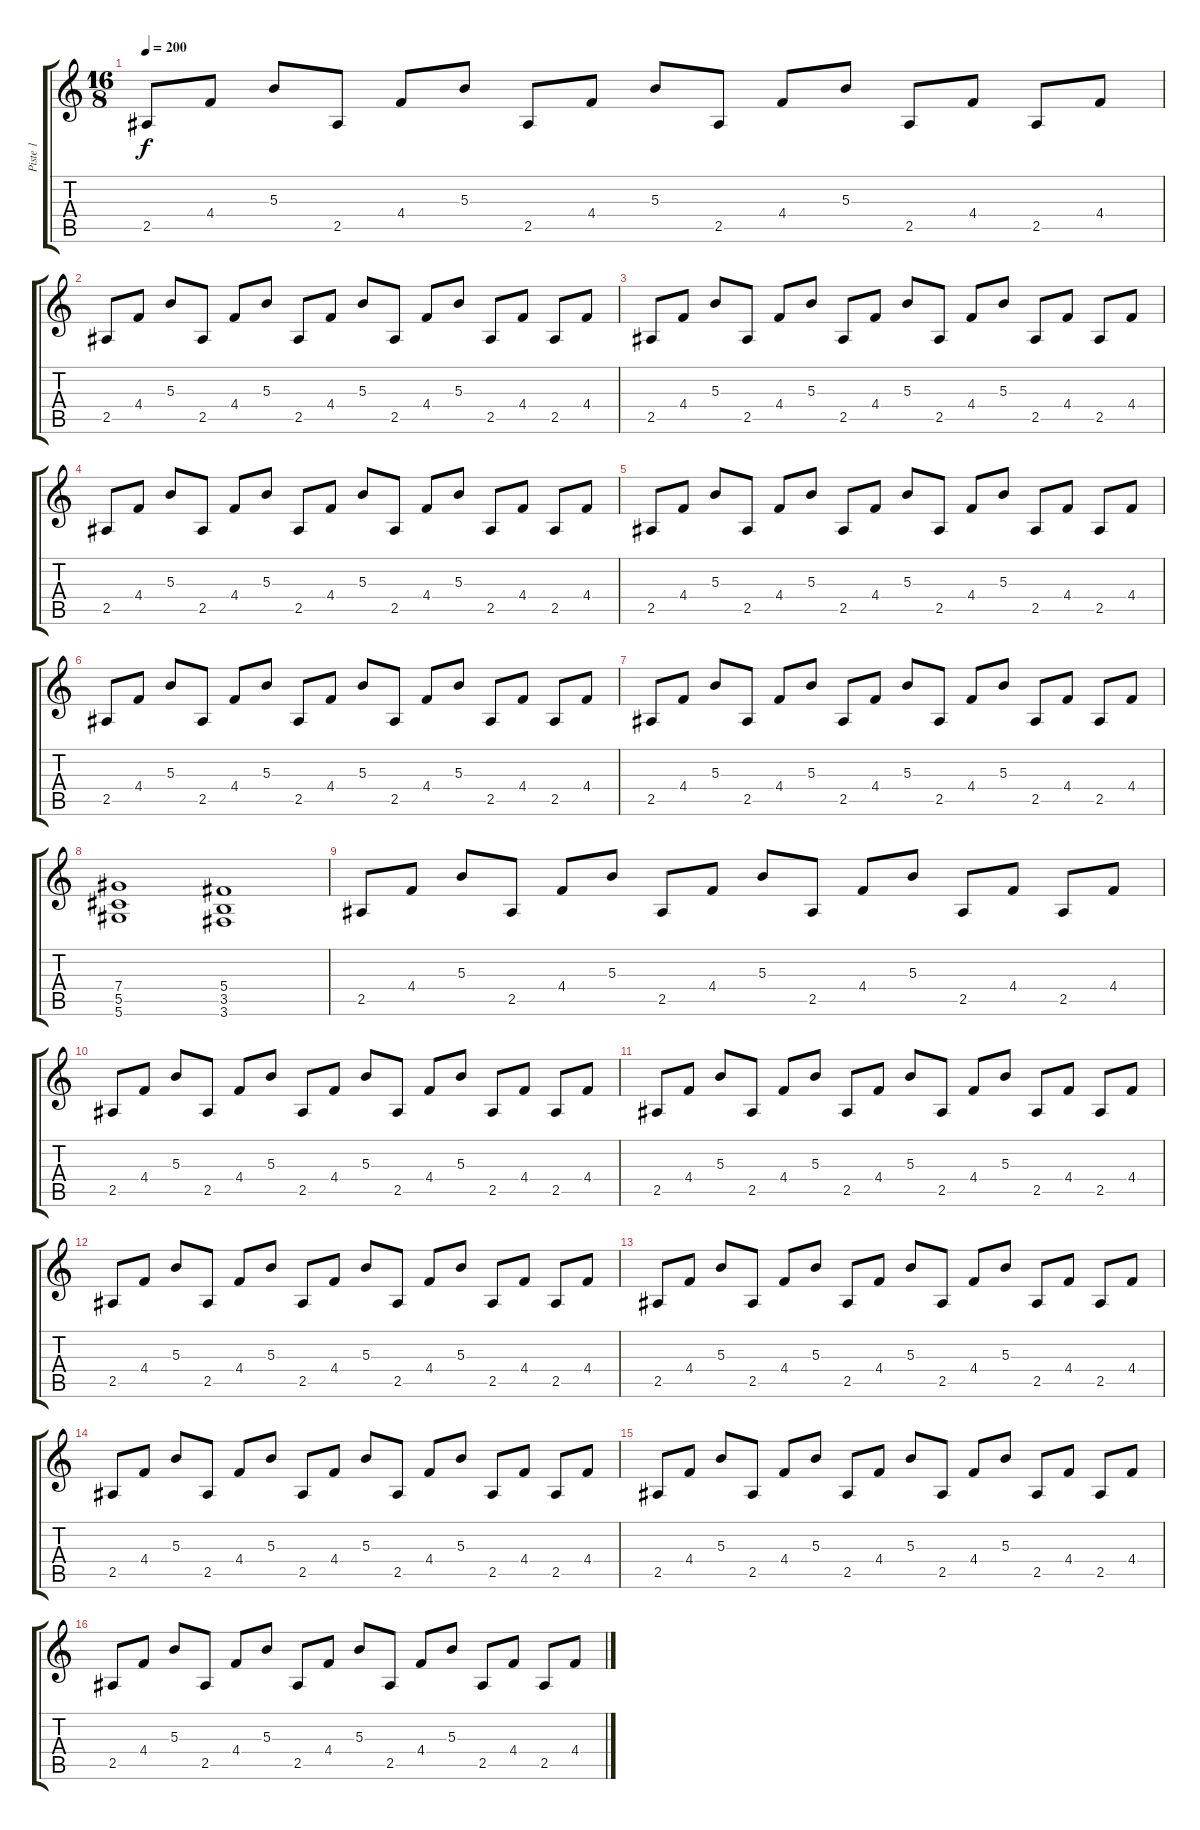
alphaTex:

\track ("Piste 1" "Piste 1") {instrument distortionguitar}
\staff {score tabs}
\tuning (Eb4 Bb3 Gb3 Db3 Ab2 Eb2) {hide}
\ts (16 8)
\tempo 200
\clef g2
\ks c
2.5.8{dy f} 4.4.8 5.3.8 2.5.8 4.4.8 5.3.8 2.5.8 4.4.8 5.3.8 2.5.8 4.4.8 5.3.8 2.5.8 4.4.8 2.5.8 4.4.8 |
2.5.8 4.4.8 5.3.8 2.5.8 4.4.8 5.3.8 2.5.8 4.4.8 5.3.8 2.5.8 4.4.8 5.3.8 2.5.8 4.4.8 2.5.8 4.4.8 |
2.5.8 4.4.8 5.3.8 2.5.8 4.4.8 5.3.8 2.5.8 4.4.8 5.3.8 2.5.8 4.4.8 5.3.8 2.5.8 4.4.8 2.5.8 4.4.8 |
2.5.8 4.4.8 5.3.8 2.5.8 4.4.8 5.3.8 2.5.8 4.4.8 5.3.8 2.5.8 4.4.8 5.3.8 2.5.8 4.4.8 2.5.8 4.4.8 |
2.5.8 4.4.8 5.3.8 2.5.8 4.4.8 5.3.8 2.5.8 4.4.8 5.3.8 2.5.8 4.4.8 5.3.8 2.5.8 4.4.8 2.5.8 4.4.8 |
2.5.8 4.4.8 5.3.8 2.5.8 4.4.8 5.3.8 2.5.8 4.4.8 5.3.8 2.5.8 4.4.8 5.3.8 2.5.8 4.4.8 2.5.8 4.4.8 |
2.5.8 4.4.8 5.3.8 2.5.8 4.4.8 5.3.8 2.5.8 4.4.8 5.3.8 2.5.8 4.4.8 5.3.8 2.5.8 4.4.8 2.5.8 4.4.8 |
(7.4 5.5 5.6).1 (5.4 3.5 3.6).1 |
2.5.8 4.4.8 5.3.8 2.5.8 4.4.8 5.3.8 2.5.8 4.4.8 5.3.8 2.5.8 4.4.8 5.3.8 2.5.8 4.4.8 2.5.8 4.4.8 |
2.5.8 4.4.8 5.3.8 2.5.8 4.4.8 5.3.8 2.5.8 4.4.8 5.3.8 2.5.8 4.4.8 5.3.8 2.5.8 4.4.8 2.5.8 4.4.8 |
2.5.8 4.4.8 5.3.8 2.5.8 4.4.8 5.3.8 2.5.8 4.4.8 5.3.8 2.5.8 4.4.8 5.3.8 2.5.8 4.4.8 2.5.8 4.4.8 |
2.5.8 4.4.8 5.3.8 2.5.8 4.4.8 5.3.8 2.5.8 4.4.8 5.3.8 2.5.8 4.4.8 5.3.8 2.5.8 4.4.8 2.5.8 4.4.8 |
2.5.8 4.4.8 5.3.8 2.5.8 4.4.8 5.3.8 2.5.8 4.4.8 5.3.8 2.5.8 4.4.8 5.3.8 2.5.8 4.4.8 2.5.8 4.4.8 |
2.5.8 4.4.8 5.3.8 2.5.8 4.4.8 5.3.8 2.5.8 4.4.8 5.3.8 2.5.8 4.4.8 5.3.8 2.5.8 4.4.8 2.5.8 4.4.8 |
2.5.8 4.4.8 5.3.8 2.5.8 4.4.8 5.3.8 2.5.8 4.4.8 5.3.8 2.5.8 4.4.8 5.3.8 2.5.8 4.4.8 2.5.8 4.4.8 |
2.5.8 4.4.8 5.3.8 2.5.8 4.4.8 5.3.8 2.5.8 4.4.8 5.3.8 2.5.8 4.4.8 5.3.8 2.5.8 4.4.8 2.5.8 4.4.8
